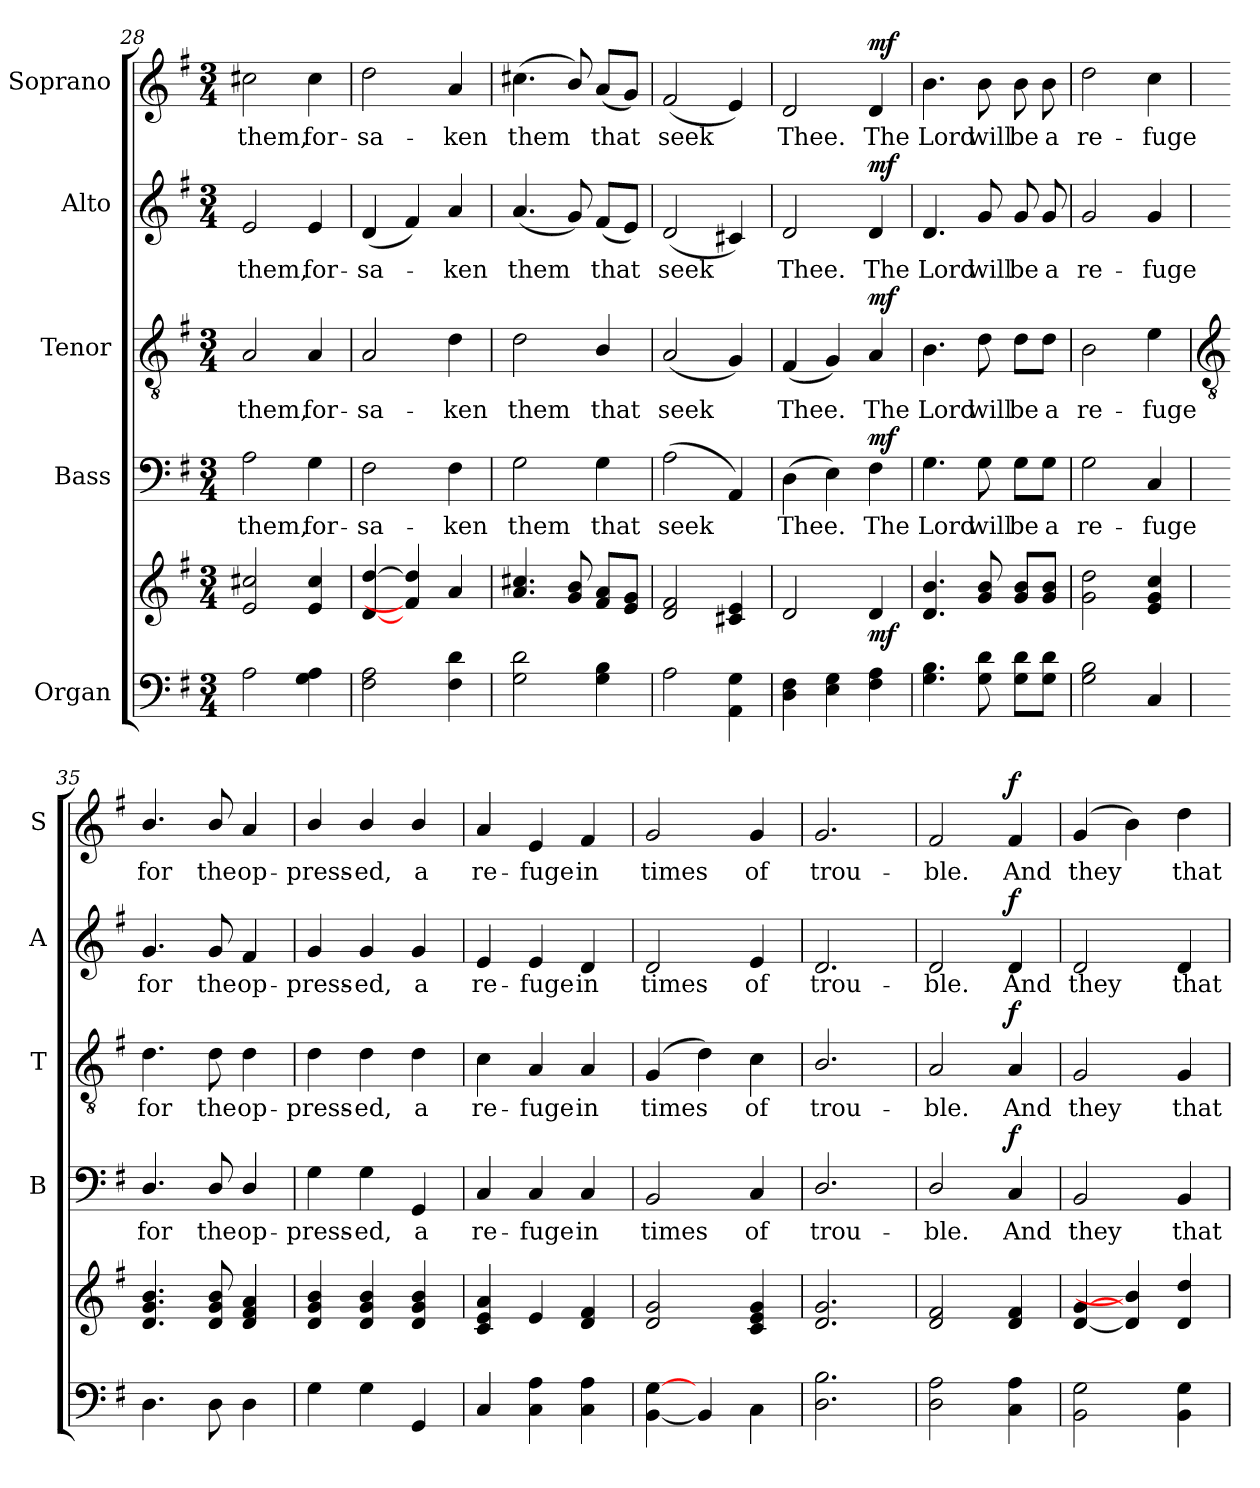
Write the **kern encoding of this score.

**kern	**kern	**dynam	**kern	**text	**dynam	**kern	**text	**dynam	**kern	**text	**dynam	**kern	**text	**dynam
*part5	*part5	*part5	*part4	*part4	*part4	*part3	*part3	*part3	*part2	*part2	*part2	*part1	*part1	*part1
*staff6	*staff5	*staff5/6	*staff4	*staff4	*staff4	*staff3	*staff3	*staff3	*staff2	*staff2	*staff2	*staff1	*staff1	*staff1
*I"Organ	*	*	*I"Bass	*	*	*I"Tenor	*	*	*I"Alto	*	*	*I"Soprano	*	*
*	*	*	*I'B	*	*	*I'T	*	*	*I'A	*	*	*I'S	*	*
*clefF4	*clefG2	*	*clefF4	*	*	*clefGv2	*	*	*clefG2	*	*	*clefG2	*	*
*k[f#]	*k[f#]	*	*k[f#]	*	*	*k[f#]	*	*	*k[f#]	*	*	*k[f#]	*	*
*G:	*G:	*	*G:	*	*	*G:	*	*	*G:	*	*	*G:	*	*
*M3/4	*M3/4	*	*M3/4	*	*	*M3/4	*	*	*M3/4	*	*	*M3/4	*	*
=28	=28	=28	=28	=28	=28	=28	=28	=28	=28	=28	=28	=28	=28	=28
!	!	!	!	!LO:LY:b	!	!	!LO:LY:b	!	!	!LO:LY:b	!	!	!LO:LY:b	!
2A	2e/ 2cc#X/	.	2A	them,	.	2A	them,	.	2e	them,	.	2cc#X	them,	.
!	!	!	!	!LO:LY:b	!	!	!LO:LY:b	!	!	!LO:LY:b	!	!	!LO:LY:b	!
4G 4A	4e/ 4cc#/	.	4G	for-	.	4A	for-	.	4e	for-	.	4cc#	for-	.
=29	=29	=29	=29	=29	=29	=29	=29	=29	=29	=29	=29	=29	=29	=29
!	!	!	!	!LO:LY:b	!	!	!LO:LY:b	!	!	!LO:LY:b	!	!	!LO:LY:b	!
2F# 2A	[4d [4dd	.	2F#	-sa-	.	2A	-sa-	.	(<4d	-sa-	.	2dd	-sa-	.
.	4f#] 4dd]	.	.	.	.	.	.	.	4f#)	.	.	.	.	.
!	!	!	!	!LO:LY:b	!	!	!LO:LY:b	!	!	!LO:LY:b	!	!	!LO:LY:b	!
4F# 4d	4a	.	4F#	-ken	.	4d	-ken	.	4a	ken	.	4a	-ken	.
=30	=30	=30	=30	=30	=30	=30	=30	=30	=30	=30	=30	=30	=30	=30
!	!	!	!	!LO:LY:b	!	!	!LO:LY:b	!	!	!LO:LY:b	!	!	!LO:LY:b	!
2G 2d	4.a/ 4.cc#X/	.	2G	them	.	2d	them	.	(<4.a	them	.	(<4.cc#X	them	.
.	8g/ 8b/	.	.	.	.	.	.	.	8g)	.	.	8b/)	.	.
!	!	!	!	!LO:LY:b	!	!	!LO:LY:b	!	!	!LO:LY:b	!	!	!LO:LY:b	!
4G 4B	8f# 8aL	.	4G	that	.	4B/	that	.	(<8f#L	that	.	(<8aL	that	.
.	8e 8gJ	.	.	.	.	.	.	.	8eJ)	.	.	8gJ)	.	.
=31	=31	=31	=31	=31	=31	=31	=31	=31	=31	=31	=31	=31	=31	=31
!	!	!	!	!LO:LY:b	!	!	!LO:LY:b	!	!	!LO:LY:b	!	!	!LO:LY:b	!
2A	2d 2f#	.	(2A	seek	.	(<2A	seek	.	(<2d	seek	.	(<2f#	seek	.
4AA 4G	4c#X 4e	.	4AA)	.	.	4G)	.	.	4c#X)	.	.	4e)	.	.
=32	=32	=32	=32	=32	=32	=32	=32	=32	=32	=32	=32	=32	=32	=32
!	!	!	!	!LO:LY:b	!	!	!LO:LY:b	!	!	!LO:LY:b	!	!	!LO:LY:b	!
4D 4F#	2d	.	(>4D	Thee.	.	(<4F#	Thee.	.	2d	Thee.	.	2d	Thee.	.
4E 4G	.	.	4E)	.	.	4G)	.	.	.	.	.	.	.	.
!	!	!LO:DY:b	!	!LO:LY:b	!LO:DY:b	!	!LO:LY:b	!LO:DY:b	!	!LO:LY:b	!LO:DY:b	!	!LO:LY:b	!LO:DY:b
4F# 4A	4d	mf	4F#	The	mf	4A	The	mf	4d	The	mf	4d	The	mf
=33	=33	=33	=33	=33	=33	=33	=33	=33	=33	=33	=33	=33	=33	=33
!	!	!	!	!LO:LY:b	!	!	!LO:LY:b	!	!	!LO:LY:b	!	!	!LO:LY:b	!
4.G 4.B	4.d/ 4.b/	.	4.G	Lord	.	4.B	Lord	.	4.d	Lord	.	4.b\	Lord	.
!	!	!	!	!LO:LY:b	!	!	!LO:LY:b	!	!	!LO:LY:b	!	!	!LO:LY:b	!
8G 8d	8g/ 8b/	.	8G	will	.	8d	will	.	8g	will	.	8b\	will	.
!	!	!	!	!LO:LY:b	!	!	!LO:LY:b	!	!	!LO:LY:b	!	!	!LO:LY:b	!
8G 8dL	8g/ 8b/L	.	8G\L	be	.	8d\L	be	.	8g	be	.	8b\	be	.
!	!	!	!	!LO:LY:b	!	!	!LO:LY:b	!	!	!LO:LY:b	!	!	!LO:LY:b	!
8G 8dJ	8g/ 8b/J	.	8G\J	a	.	8d\J	a	.	8g	a	.	8b\	a	.
=34	=34	=34	=34	=34	=34	=34	=34	=34	=34	=34	=34	=34	=34	=34
!	!	!	!	!LO:LY:b	!	!	!LO:LY:b	!	!	!LO:LY:b	!	!	!LO:LY:b	!
2G 2B	2g 2dd	.	2G	re-	.	2B	re-	.	2g	re-	.	2dd	re-	.
!	!	!	!	!LO:LY:b	!	!	!LO:LY:b	!	!	!LO:LY:b	!	!	!LO:LY:b	!
4C	4e/ 4g/ 4cc/	.	4C	-fuge	.	4e	-fuge	.	4g	-fuge	.	4cc	-fuge	.
!!LO:LB:g=z
=35	=35	=35	=35	=35	=35	=35	=35	=35	=35	=35	=35	=35	=35	=35
*	*	*	*	*	*	*clefGv2	*	*	*	*	*	*	*	*
!	!	!	!	!LO:LY:b	!	!	!LO:LY:b	!	!	!LO:LY:b	!	!	!LO:LY:b	!
4.D	4.d/ 4.g/ 4.b/	.	4.D/	for	.	4.d	for	.	4.g	for	.	4.b/	for	.
!	!	!	!	!LO:LY:b	!	!	!LO:LY:b	!	!	!LO:LY:b	!	!	!LO:LY:b	!
8D	8d/ 8g/ 8b/	.	8D/	the	.	8d	the	.	8g	the	.	8b/	the	.
!	!	!	!	!LO:LY:b	!	!	!LO:LY:b	!	!	!LO:LY:b	!	!	!LO:LY:b	!
4D	4d 4f# 4a	.	4D/	op-	.	4d	op-	.	4f#	op-	.	4a	op-	.
=36	=36	=36	=36	=36	=36	=36	=36	=36	=36	=36	=36	=36	=36	=36
!	!	!	!	!LO:LY:b	!	!	!LO:LY:b	!	!	!LO:LY:b	!	!	!LO:LY:b	!
4G	4d/ 4g/ 4b/	.	4G	-press-	.	4d	-press-	.	4g	-press-	.	4b/	-press-	.
!	!	!	!	!LO:LY:b	!	!	!LO:LY:b	!	!	!LO:LY:b	!	!	!LO:LY:b	!
4G	4d/ 4g/ 4b/	.	4G	-ed,	.	4d	-ed,	.	4g	-ed,	.	4b/	-ed,	.
!	!	!	!	!LO:LY:b	!	!	!LO:LY:b	!	!	!LO:LY:b	!	!	!LO:LY:b	!
4GG	4d/ 4g/ 4b/	.	4GG	a	.	4d	a	.	4g	a	.	4b/	a	.
=37	=37	=37	=37	=37	=37	=37	=37	=37	=37	=37	=37	=37	=37	=37
!	!	!	!	!LO:LY:b	!	!	!LO:LY:b	!	!	!LO:LY:b	!	!	!LO:LY:b	!
4C	4c 4e 4a	.	4C	re-	.	4c	re-	.	4e	re-	.	4a	re-	.
!	!	!	!	!LO:LY:b	!	!	!LO:LY:b	!	!	!LO:LY:b	!	!	!LO:LY:b	!
4C\ 4A\	4e	.	4C	-fuge	.	4A	-fuge	.	4e	-fuge	.	4e	-fuge	.
!	!	!	!	!LO:LY:b	!	!	!LO:LY:b	!	!	!LO:LY:b	!	!	!LO:LY:b	!
4C\ 4A\	4d 4f#	.	4C	in	.	4A	in	.	4d	in	.	4f#	in	.
=38	=38	=38	=38	=38	=38	=38	=38	=38	=38	=38	=38	=38	=38	=38
!	!	!	!	!LO:LY:b	!	!	!LO:LY:b	!	!	!LO:LY:b	!	!	!LO:LY:b	!
[4BB [4G	2d 2g	.	2BB	times	.	(4G	times	.	2d	times	.	2g	times	.
4BB]	.	.	.	.	.	4d)	.	.	.	.	.	.	.	.
!	!	!	!	!LO:LY:b	!	!	!LO:LY:b	!	!	!LO:LY:b	!	!	!LO:LY:b	!
4C\	4c 4e 4g	.	4C	of	.	4c	of	.	4e	of	.	4g	of	.
=39	=39	=39	=39	=39	=39	=39	=39	=39	=39	=39	=39	=39	=39	=39
!	!	!	!	!LO:LY:b	!	!	!LO:LY:b	!	!	!LO:LY:b	!	!	!LO:LY:b	!
2.D 2.B	2.d 2.g	.	2.D/	trou-	.	2.B/	trou-	.	2.d	trou-	.	2.g	trou-	.
=40	=40	=40	=40	=40	=40	=40	=40	=40	=40	=40	=40	=40	=40	=40
!	!	!	!	!LO:LY:b	!	!	!LO:LY:b	!	!	!LO:LY:b	!	!	!LO:LY:b	!
2D 2A	2d 2f#	.	2D/	-ble.	.	2A	-ble.	.	2d	-ble.	.	2f#	-ble.	.
!	!	!	!	!LO:LY:b	!LO:DY:b	!	!LO:LY:b	!LO:DY:b	!	!LO:LY:b	!LO:DY:b	!	!LO:LY:b	!LO:DY:b
4C\ 4A\	4d 4f#	.	4C	And	f	4A	And	f	4d	And	f	4f#	And	f
=41	=41	=41	=41	=41	=41	=41	=41	=41	=41	=41	=41	=41	=41	=41
!	!	!	!	!LO:LY:b	!	!	!LO:LY:b	!	!	!LO:LY:b	!	!	!LO:LY:b	!
2BB\ 2G\	[4d [4g	.	2BB	they	.	2G	they	.	2d	they	.	(<4g	they	.
.	4d/] 4b/]	.	.	.	.	.	.	.	.	.	.	4b)	.	.
!	!	!	!	!LO:LY:b	!	!	!LO:LY:b	!	!	!LO:LY:b	!	!	!LO:LY:b	!
4BB\ 4G\	4d 4dd	.	4BB	that	.	4G	that	.	4d	that	.	4dd	that	.
=	=	=	=	=	=	=	=	=	=	=	=	=	=	=
*-	*-	*-	*-	*-	*-	*-	*-	*-	*-	*-	*-	*-	*-	*-
